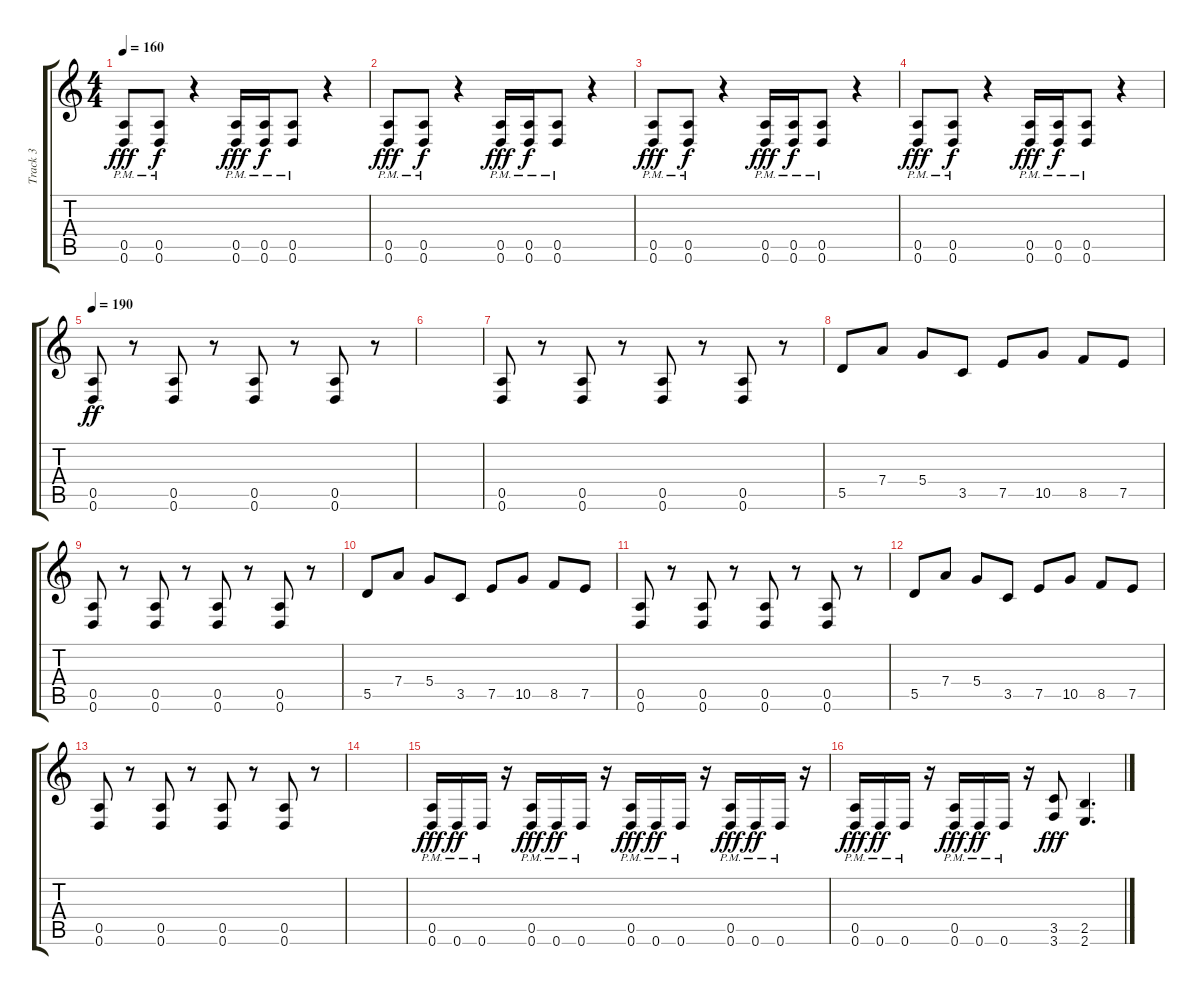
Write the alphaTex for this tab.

\track ("Track 3" "Track 3") {instrument distortionguitar}
\staff {score tabs}
\tuning (E4 B3 G3 D3 A2 D2) {hide}
\ts (4 4)
\tempo 160
\clef g2
\ks c
(0.5{pm} 0.6{pm}).8{dy fff} (0.5{pm} 0.6{pm}).8{dy f} r.4 (0.5{pm} 0.6{pm}).16{dy fff} (0.5{pm} 0.6{pm}).16{dy f} (0.5{pm} 0.6{pm}).8 r.4 |
(0.5{pm} 0.6{pm}).8{dy fff} (0.5{pm} 0.6{pm}).8{dy f} r.4 (0.5{pm} 0.6{pm}).16{dy fff} (0.5{pm} 0.6{pm}).16{dy f} (0.5{pm} 0.6{pm}).8 r.4 |
(0.5{pm} 0.6{pm}).8{dy fff} (0.5{pm} 0.6{pm}).8{dy f} r.4 (0.5{pm} 0.6{pm}).16{dy fff} (0.5{pm} 0.6{pm}).16{dy f} (0.5{pm} 0.6{pm}).8 r.4 |
(0.5{pm} 0.6{pm}).8{dy fff} (0.5{pm} 0.6{pm}).8{dy f} r.4 (0.5{pm} 0.6{pm}).16{dy fff} (0.5{pm} 0.6{pm}).16{dy f} (0.5{pm} 0.6{pm}).8 r.4 |
\tempo 190
(0.5 0.6).8{dy ff} r.8 (0.5 0.6).8 r.8 (0.5 0.6).8 r.8 (0.5 0.6).8 r.8 |
|
(0.5 0.6).8 r.8 (0.5 0.6).8 r.8 (0.5 0.6).8 r.8 (0.5 0.6).8 r.8 |
5.5.8 7.4.8 5.4.8 3.5.8 7.5.8 10.5.8 8.5.8 7.5.8 |
(0.5 0.6).8 r.8 (0.5 0.6).8 r.8 (0.5 0.6).8 r.8 (0.5 0.6).8 r.8 |
5.5.8 7.4.8 5.4.8 3.5.8 7.5.8 10.5.8 8.5.8 7.5.8 |
(0.5 0.6).8 r.8 (0.5 0.6).8 r.8 (0.5 0.6).8 r.8 (0.5 0.6).8 r.8 |
5.5.8 7.4.8 5.4.8 3.5.8 7.5.8 10.5.8 8.5.8 7.5.8 |
(0.5 0.6).8 r.8 (0.5 0.6).8 r.8 (0.5 0.6).8 r.8 (0.5 0.6).8 r.8 |
|
(0.5{pm} 0.6{pm}).16{dy fff} 0.6{pm}.16{dy ff} 0.6{pm}.16 r.16 (0.5{pm} 0.6{pm}).16{dy fff} 0.6{pm}.16{dy ff} 0.6{pm}.16 r.16 (0.5{pm} 0.6{pm}).16{dy fff} 0.6{pm}.16{dy ff} 0.6{pm}.16 r.16 (0.5{pm} 0.6{pm}).16{dy fff} 0.6{pm}.16{dy ff} 0.6{pm}.16 r.16 |
(0.5{pm} 0.6{pm}).16{dy fff} 0.6{pm}.16{dy ff} 0.6{pm}.16 r.16 (0.5{pm} 0.6{pm}).16{dy fff} 0.6{pm}.16{dy ff} 0.6{pm}.16 r.16 (3.5 3.6).8{dy fff} (2.5 2.6).4{d}
